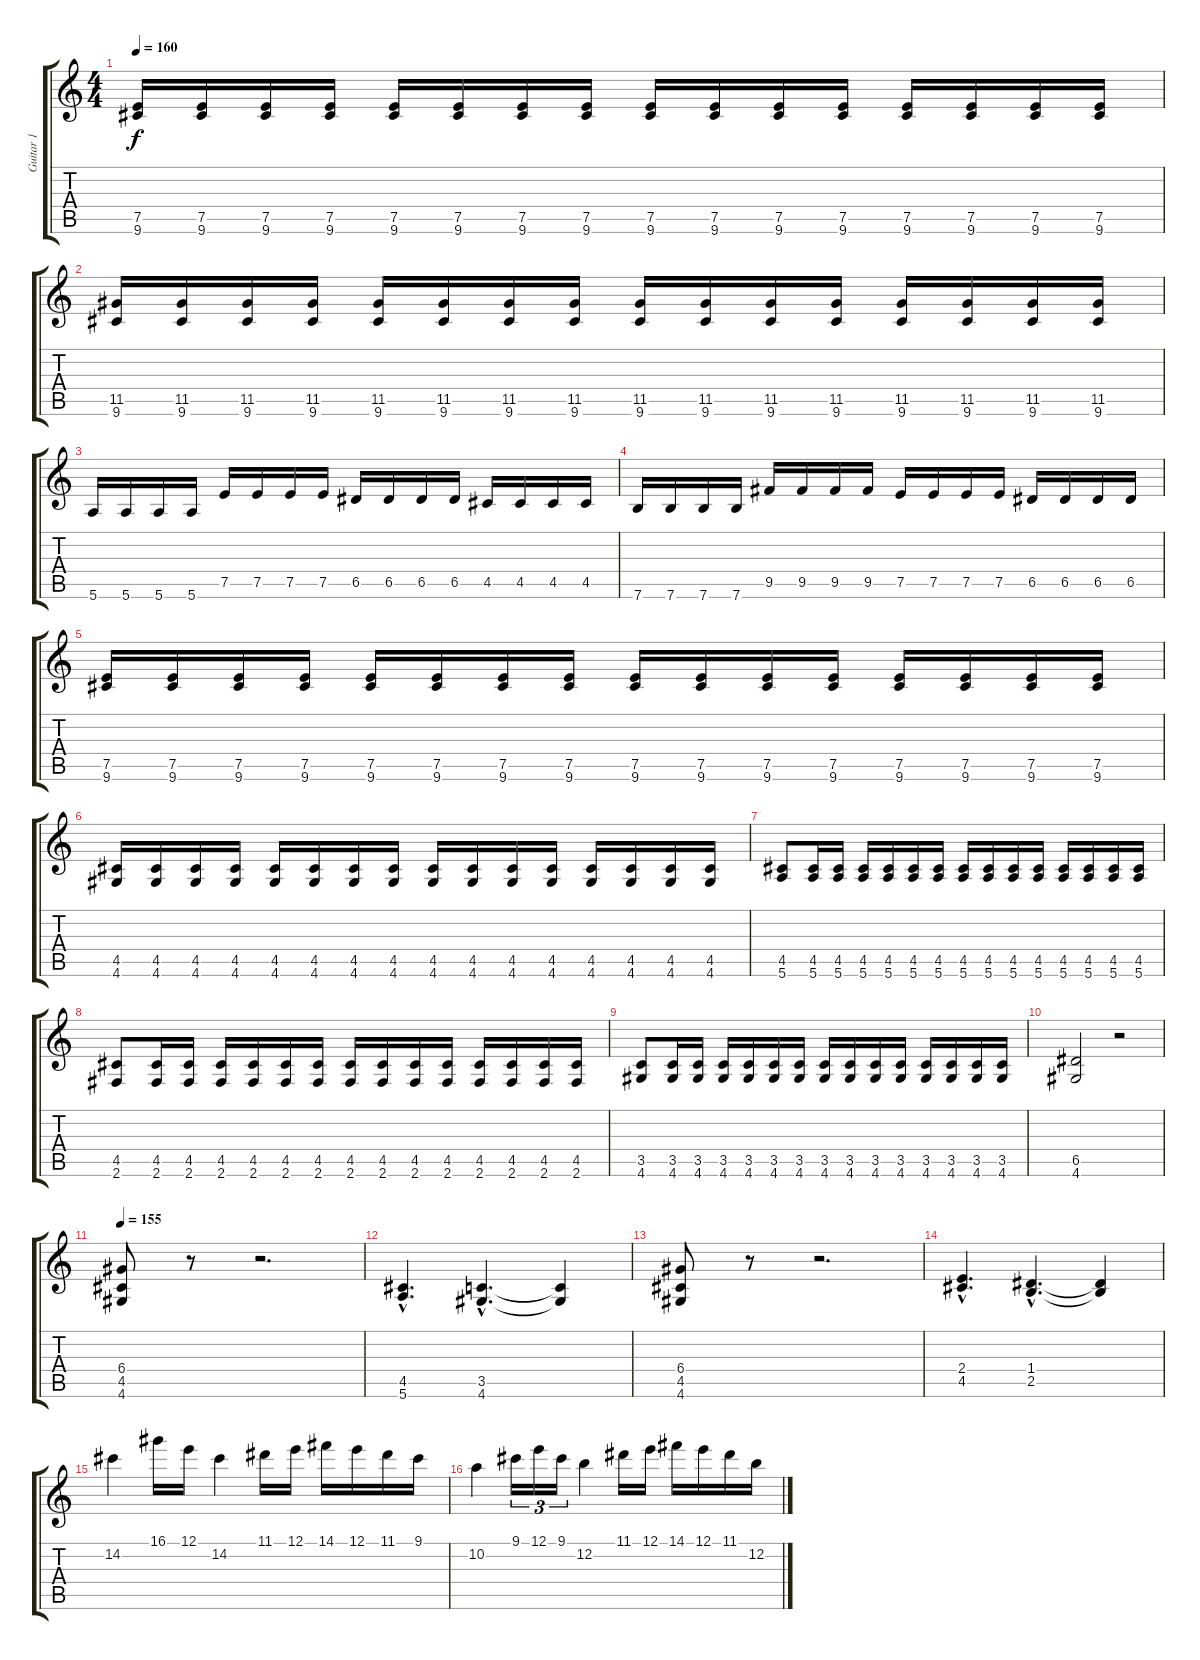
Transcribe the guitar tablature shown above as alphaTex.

\track ("Guitar 1" "Guitar 1") {instrument distortionguitar}
\staff {score tabs}
\tuning (E4 B3 G3 D3 A2 E2) {hide}
\ts (4 4)
\tempo 160
\clef g2
\ks c
(7.5 9.6).16{dy f} (7.5 9.6).16 (7.5 9.6).16 (7.5 9.6).16 (7.5 9.6).16 (7.5 9.6).16 (7.5 9.6).16 (7.5 9.6).16 (7.5 9.6).16 (7.5 9.6).16 (7.5 9.6).16 (7.5 9.6).16 (7.5 9.6).16 (7.5 9.6).16 (7.5 9.6).16 (7.5 9.6).16 |
(11.5 9.6).16 (11.5 9.6).16 (11.5 9.6).16 (11.5 9.6).16 (11.5 9.6).16 (11.5 9.6).16 (11.5 9.6).16 (11.5 9.6).16 (11.5 9.6).16 (11.5 9.6).16 (11.5 9.6).16 (11.5 9.6).16 (11.5 9.6).16 (11.5 9.6).16 (11.5 9.6).16 (11.5 9.6).16 |
5.6.16 5.6.16 5.6.16 5.6.16 7.5.16 7.5.16 7.5.16 7.5.16 6.5.16 6.5.16 6.5.16 6.5.16 4.5.16 4.5.16 4.5.16 4.5.16 |
7.6.16 7.6.16 7.6.16 7.6.16 9.5.16 9.5.16 9.5.16 9.5.16 7.5.16 7.5.16 7.5.16 7.5.16 6.5.16 6.5.16 6.5.16 6.5.16 |
(7.5 9.6).16 (7.5 9.6).16 (7.5 9.6).16 (7.5 9.6).16 (7.5 9.6).16 (7.5 9.6).16 (7.5 9.6).16 (7.5 9.6).16 (7.5 9.6).16 (7.5 9.6).16 (7.5 9.6).16 (7.5 9.6).16 (7.5 9.6).16 (7.5 9.6).16 (7.5 9.6).16 (7.5 9.6).16 |
(4.5 4.6).16 (4.5 4.6).16 (4.5 4.6).16 (4.5 4.6).16 (4.5 4.6).16 (4.5 4.6).16 (4.5 4.6).16 (4.5 4.6).16 (4.5 4.6).16 (4.5 4.6).16 (4.5 4.6).16 (4.5 4.6).16 (4.5 4.6).16 (4.5 4.6).16 (4.5 4.6).16 (4.5 4.6).16 |
(4.5 5.6).8 (4.5 5.6).16 (4.5 5.6).16 (4.5 5.6).16 (4.5 5.6).16 (4.5 5.6).16 (4.5 5.6).16 (4.5 5.6).16 (4.5 5.6).16 (4.5 5.6).16 (4.5 5.6).16 (4.5 5.6).16 (4.5 5.6).16 (4.5 5.6).16 (4.5 5.6).16 |
(4.5 2.6).8 (4.5 2.6).16 (4.5 2.6).16 (4.5 2.6).16 (4.5 2.6).16 (4.5 2.6).16 (4.5 2.6).16 (4.5 2.6).16 (4.5 2.6).16 (4.5 2.6).16 (4.5 2.6).16 (4.5 2.6).16 (4.5 2.6).16 (4.5 2.6).16 (4.5 2.6).16 |
(3.5 4.6).8 (3.5 4.6).16 (3.5 4.6).16 (3.5 4.6).16 (3.5 4.6).16 (3.5 4.6).16 (3.5 4.6).16 (3.5 4.6).16 (3.5 4.6).16 (3.5 4.6).16 (3.5 4.6).16 (3.5 4.6).16 (3.5 4.6).16 (3.5 4.6).16 (3.5 4.6).16 |
(6.5 4.6).2 r.2 |
\tempo 155
(6.4 4.5 4.6).8 r.8 r.2{d} |
(4.5{hac} 5.6{hac}).4{d} (3.5{hac} 4.6{hac}).4{d} (3.5{t} 4.6{t}).4 |
(6.4 4.5 4.6).8 r.8 r.2{d} |
(2.4{hac} 4.5{hac}).4{d} (1.4{hac} 2.5{hac}).4{d} (1.4{t} 2.5{t}).4 |
14.2.4 16.1.16 12.1.16 14.2.4 11.1.16 12.1.16 14.1.16 12.1.16 11.1.16 9.1.16 |
10.2.4 9.1.16{tu (3 2)} 12.1.16{tu (3 2)} 9.1.16{tu (3 2)} 12.2.4 11.1.16 12.1.16 14.1.16 12.1.16 11.1.16 12.2.16
